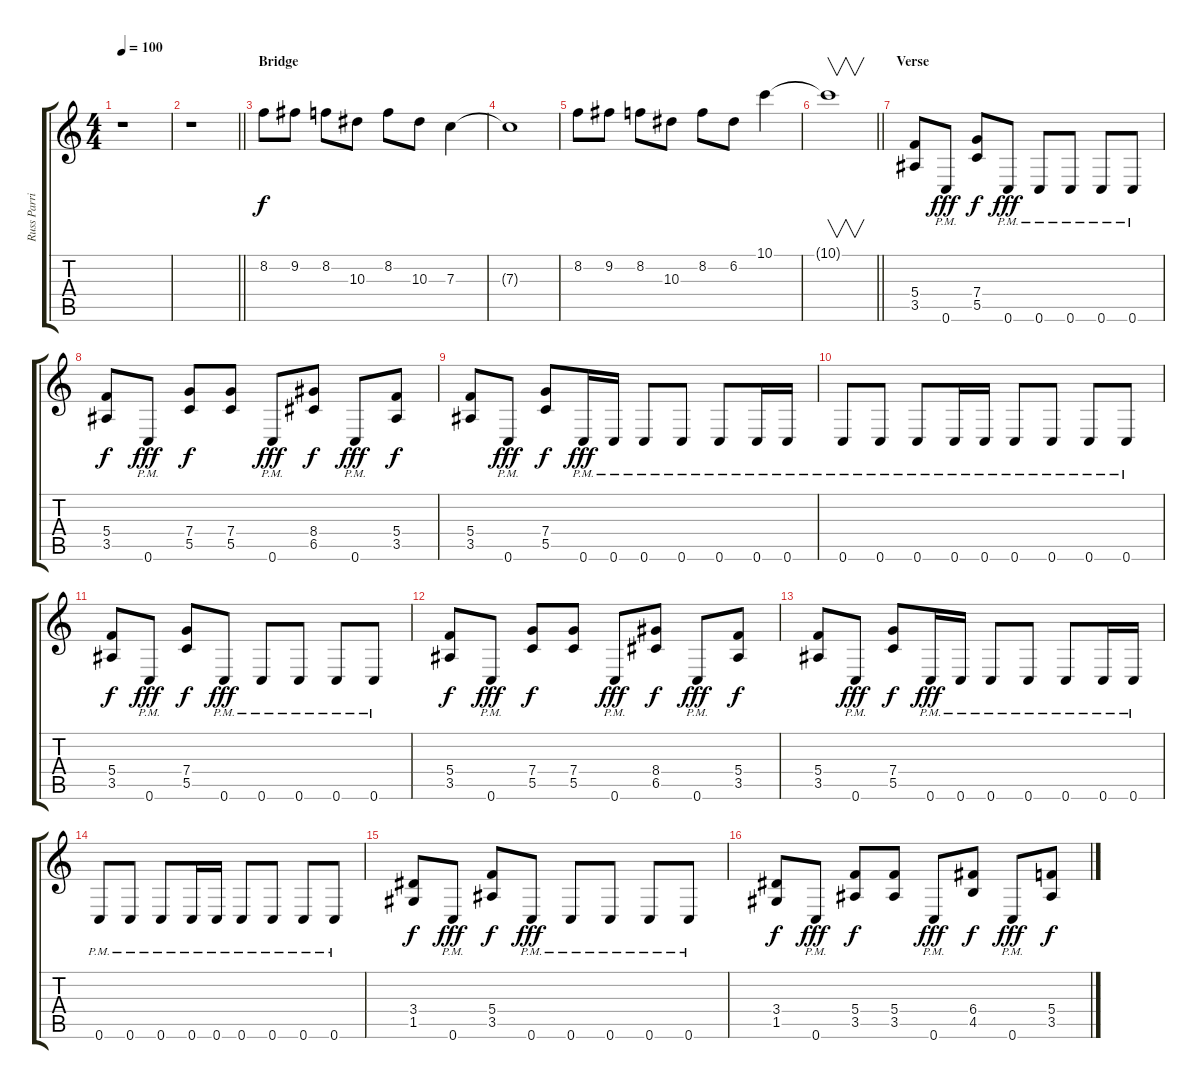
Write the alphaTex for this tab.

\track ("Russ Parrish" "Russ Parri") {instrument distortionguitar}
\staff {score tabs}
\tuning (D4 A3 F3 C3 G2 C2) {hide}
\ts (4 4)
\tempo 100
\clef g2
\ks c
r.1{dy f} |
\barLineRight lightlight
r.1 |
\section ("" "Bridge")
8.2.8 9.2.8 8.2.8 10.3.8 8.2.8 10.3.8 7.3.4 |
7.3{t}.1 |
8.2.8 9.2.8 8.2.8 10.3.8 8.2.8 6.2.8 10.1.4 |
\barLineRight lightlight
10.1{t}.1{v} |
\section ("" "Verse")
(5.4 3.5).8 0.6{pm}.8{dy fff} (7.4 5.5).8{dy f} 0.6{pm}.8{dy fff} 0.6{pm}.8 0.6{pm}.8 0.6{pm}.8 0.6{pm}.8 |
(5.4 3.5).8{dy f} 0.6{pm}.8{dy fff} (7.4 5.5).8{dy f} (7.4 5.5).8 0.6{pm}.8{dy fff} (8.4 6.5).8{dy f} 0.6{pm}.8{dy fff} (5.4 3.5).8{dy f} |
(5.4 3.5).8 0.6{pm}.8{dy fff} (7.4 5.5).8{dy f} 0.6{pm}.16{dy fff} 0.6{pm}.16 0.6{pm}.8 0.6{pm}.8 0.6{pm}.8 0.6{pm}.16 0.6{pm}.16 |
0.6{pm}.8 0.6{pm}.8 0.6{pm}.8 0.6{pm}.16 0.6{pm}.16 0.6{pm}.8 0.6{pm}.8 0.6{pm}.8 0.6{pm}.8 |
(5.4 3.5).8{dy f} 0.6{pm}.8{dy fff} (7.4 5.5).8{dy f} 0.6{pm}.8{dy fff} 0.6{pm}.8 0.6{pm}.8 0.6{pm}.8 0.6{pm}.8 |
(5.4 3.5).8{dy f} 0.6{pm}.8{dy fff} (7.4 5.5).8{dy f} (7.4 5.5).8 0.6{pm}.8{dy fff} (8.4 6.5).8{dy f} 0.6{pm}.8{dy fff} (5.4 3.5).8{dy f} |
(5.4 3.5).8 0.6{pm}.8{dy fff} (7.4 5.5).8{dy f} 0.6{pm}.16{dy fff} 0.6{pm}.16 0.6{pm}.8 0.6{pm}.8 0.6{pm}.8 0.6{pm}.16 0.6{pm}.16 |
0.6{pm}.8 0.6{pm}.8 0.6{pm}.8 0.6{pm}.16 0.6{pm}.16 0.6{pm}.8 0.6{pm}.8 0.6{pm}.8 0.6{pm}.8 |
(3.4 1.5).8{dy f} 0.6{pm}.8{dy fff} (5.4 3.5).8{dy f} 0.6{pm}.8{dy fff} 0.6{pm}.8 0.6{pm}.8 0.6{pm}.8 0.6{pm}.8 |
(3.4 1.5).8{dy f} 0.6{pm}.8{dy fff} (5.4 3.5).8{dy f} (5.4 3.5).8 0.6{pm}.8{dy fff} (6.4 4.5).8{dy f} 0.6{pm}.8{dy fff} (5.4 3.5).8{dy f}
